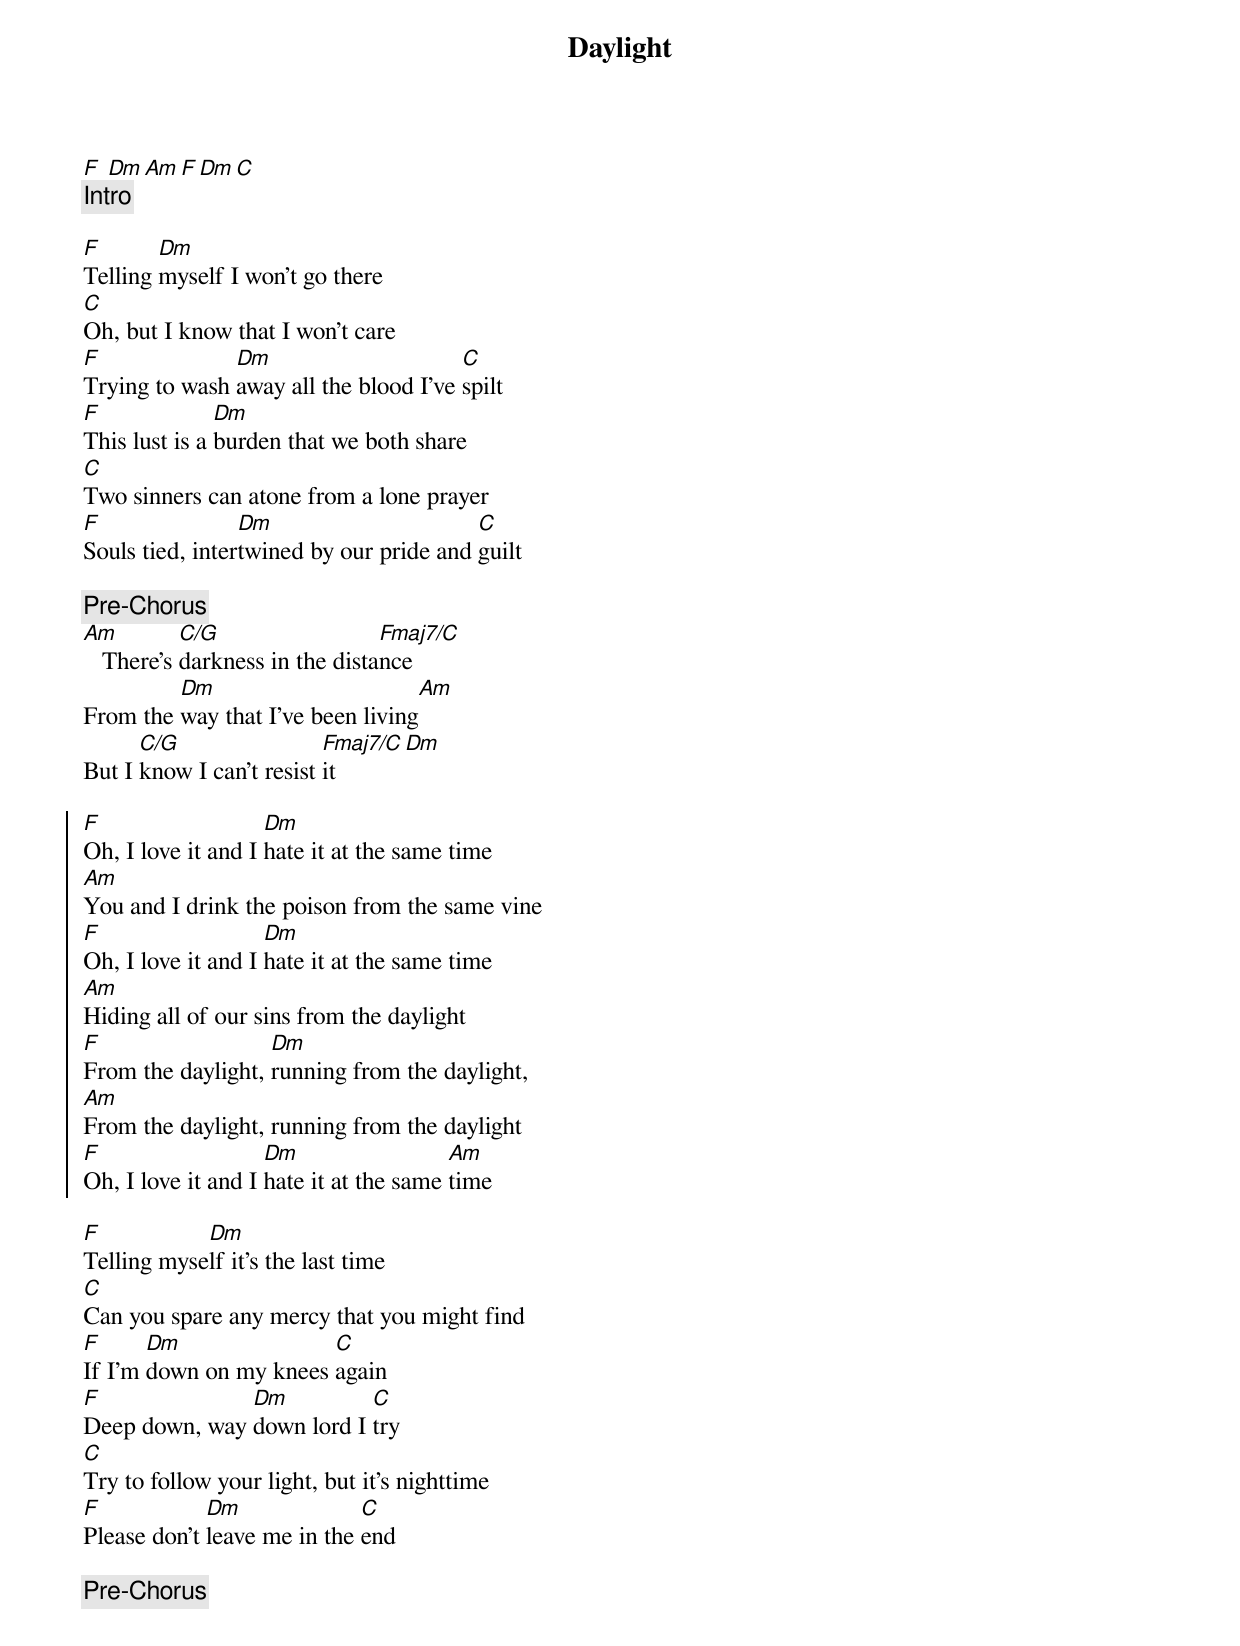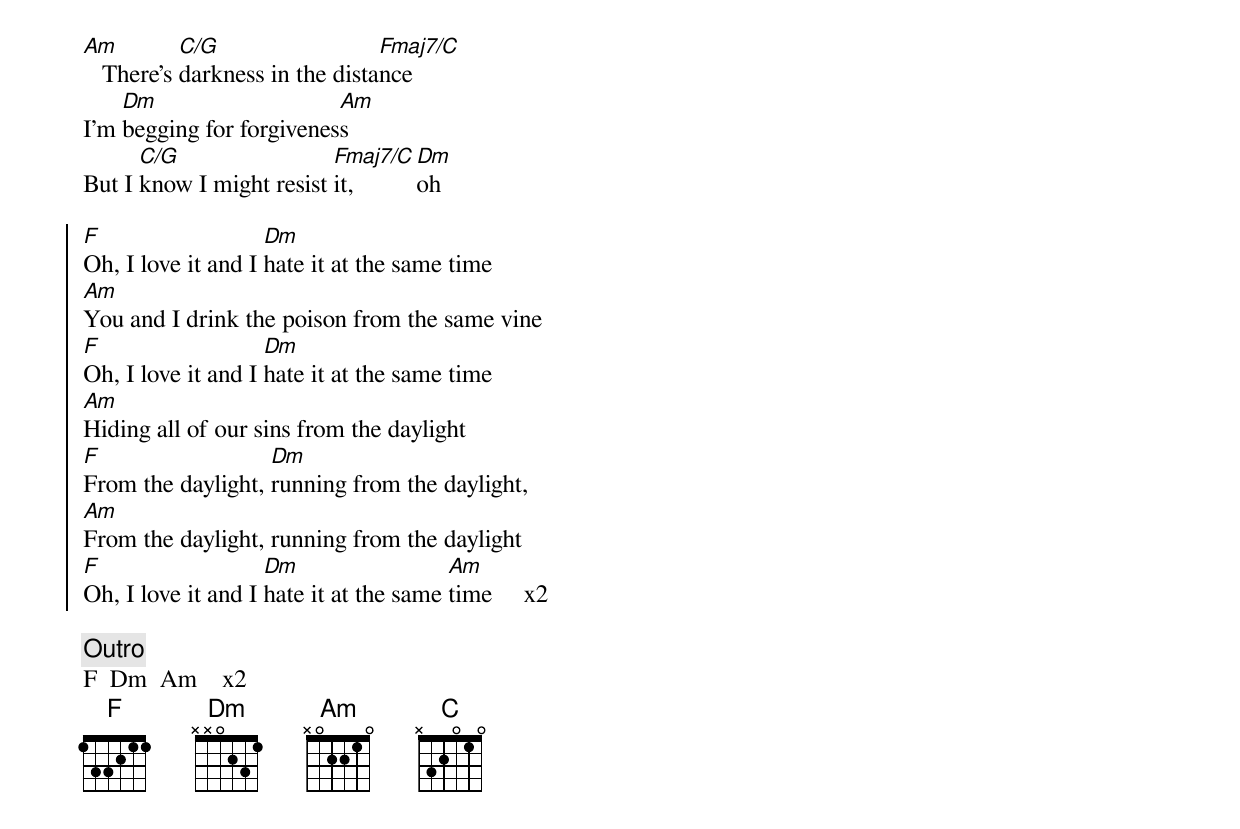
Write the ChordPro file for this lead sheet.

{title: Daylight}
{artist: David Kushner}

[F] [Dm][Am][F][Dm][C]
{comment: Intro}

{start_of_verse}
[F]Telling [Dm]myself I won't go there
[C]Oh, but I know that I won't care
[F]Trying to wash [Dm]away all the blood I've [C]spilt
[F]This lust is a [Dm]burden that we both share
[C]Two sinners can atone from a lone prayer
[F]Souls tied, inter[Dm]twined by our pride and [C]guilt
{end_of_verse}

{comment: Pre-Chorus}
[Am]   There's [C/G]darkness in the dista[Fmaj7/C]nce
From the [Dm]way that I've been living[Am]
But I [C/G]know I can't resist [Fmaj7/C]it[Dm]

{start_of_chorus}
[F]Oh, I love it and I [Dm]hate it at the same time
[Am]You and I drink the poison from the same vine
[F]Oh, I love it and I [Dm]hate it at the same time
[Am]Hiding all of our sins from the daylight
[F]From the daylight, [Dm]running from the daylight,
[Am]From the daylight, running from the daylight
[F]Oh, I love it and I [Dm]hate it at the same [Am]time
{end_of_chorus}

{start_of_verse}
[F]Telling myse[Dm]lf it's the last time
[C]Can you spare any mercy that you might find
[F]If I'm [Dm]down on my knees [C]again
[F]Deep down, way [Dm]down lord I [C]try
[C]Try to follow your light, but it's nighttime
[F]Please don't [Dm]leave me in the [C]end
{end_of_verse}

{comment: Pre-Chorus}
[Am]   There's [C/G]darkness in the dista[Fmaj7/C]nce
I'm [Dm]begging for forgivenes[Am]s
But I [C/G]know I might resist [Fmaj7/C]it,      [Dm]oh

{start_of_chorus}
[F]Oh, I love it and I [Dm]hate it at the same time
[Am]You and I drink the poison from the same vine
[F]Oh, I love it and I [Dm]hate it at the same time
[Am]Hiding all of our sins from the daylight
[F]From the daylight, [Dm]running from the daylight,
[Am]From the daylight, running from the daylight
[F]Oh, I love it and I [Dm]hate it at the same [Am]time     x2
{end_of_chorus}

{comment: Outro}
F  Dm  Am    x2
